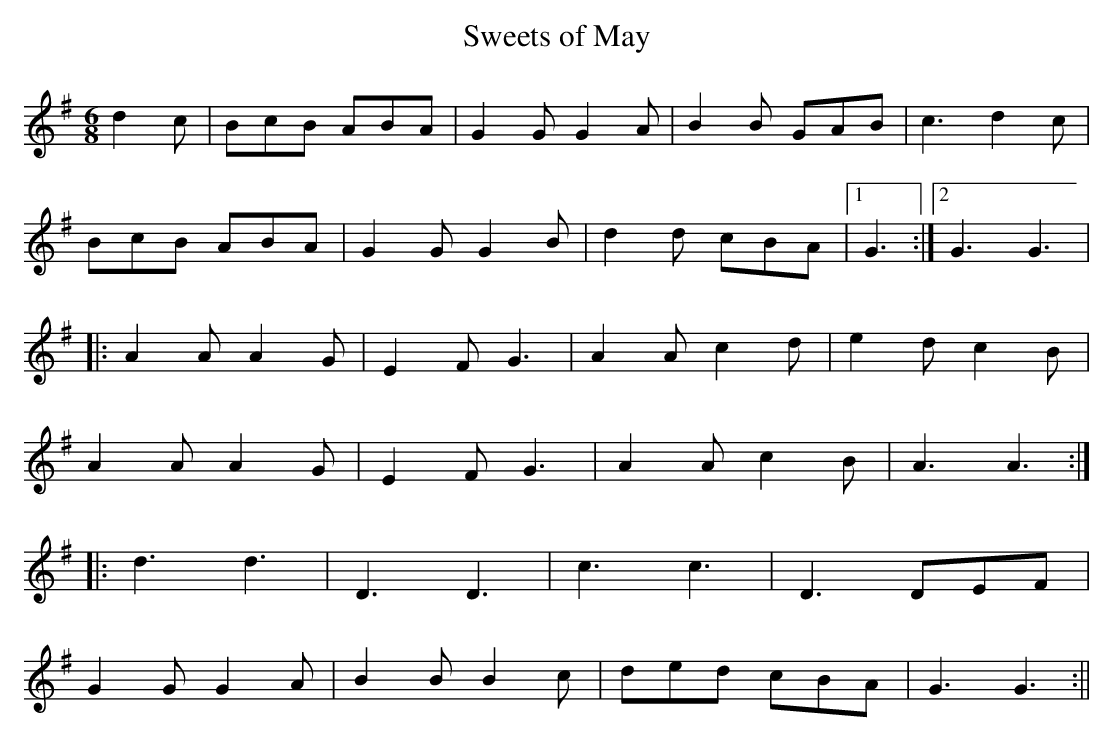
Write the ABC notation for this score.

X:1
T:Sweets of May
M:6/8
L:1/8
K:G
d2c|BcB ABA|G2G G2A|B2B GAB|c3 d2c|
BcB ABA|G2G G2B|d2 d cBA|1 G3:|2G3 G3|
|:A2 A A2G|E2F G3|A2A c2d|e2d c2B|
A2 A A2G|E2F G3|A2A c2 B|A3 A3:|
|:d3 d3|D3 D3|c3 c3|D3 DEF|
G2G G2A|B2B B2c|ded cBA|G3 G3:||
